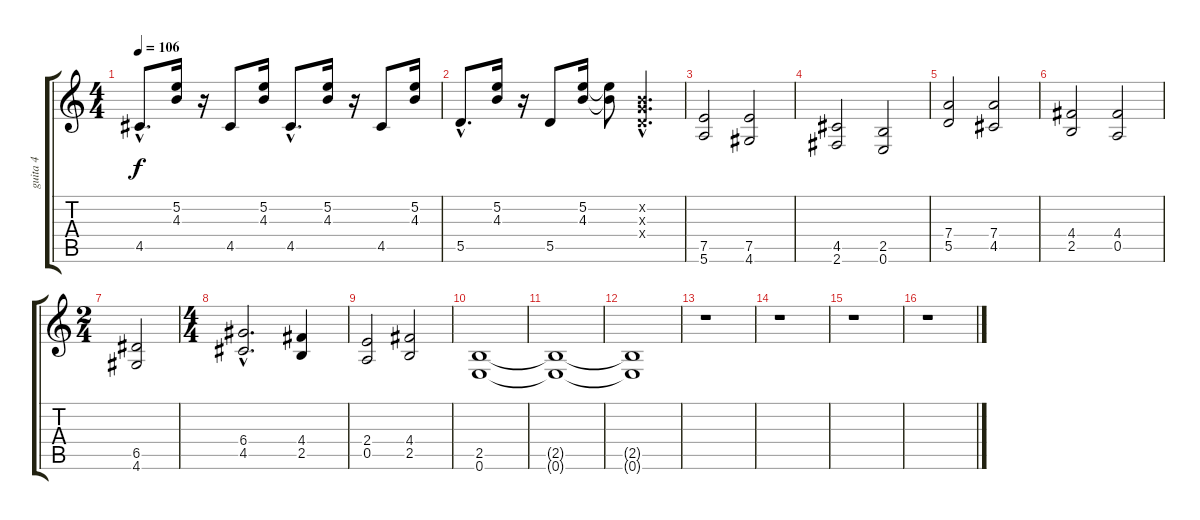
\track ("guita 4" "guita 4") {instrument distortionguitar}
\staff {score tabs}
\tuning (E4 B3 G3 D3 A2 E2) {hide}
\ts (4 4)
\tempo 106
\clef g2
\ks c
4.5{hac}.8{d dy f} (5.2 4.3).16 r.16 4.5.8 (5.2 4.3).16 4.5{hac}.8{d} (5.2 4.3).16 r.16 4.5.8 (5.2 4.3).16 |
5.5{hac}.8{d} (5.2 4.3).16 r.16 5.5.8 (5.2 4.3).16 (5.2{t} 4.3{t}).8 (0.2{hac x} 0.3{hac x} 0.4{hac x}).4{d} |
(7.5 5.6).2 (7.5 4.6).2 |
(4.5 2.6).2 (2.5 0.6).2 |
(7.4 5.5).2 (7.4 4.5).2 |
(4.4 2.5).2 (4.4 0.5).2 |
\ts (2 4)
(6.5 4.6).2 |
\ts (4 4)
(6.4{hac} 4.5{hac}).2{d} (4.4 2.5).4 |
(2.4 0.5).2 (4.4 2.5).2 |
(2.5 0.6).1 |
(2.5{t} 0.6{t}).1 |
(2.5{t} 0.6{t}).1 |
r.1 |
r.1 |
r.1 |
r.1
